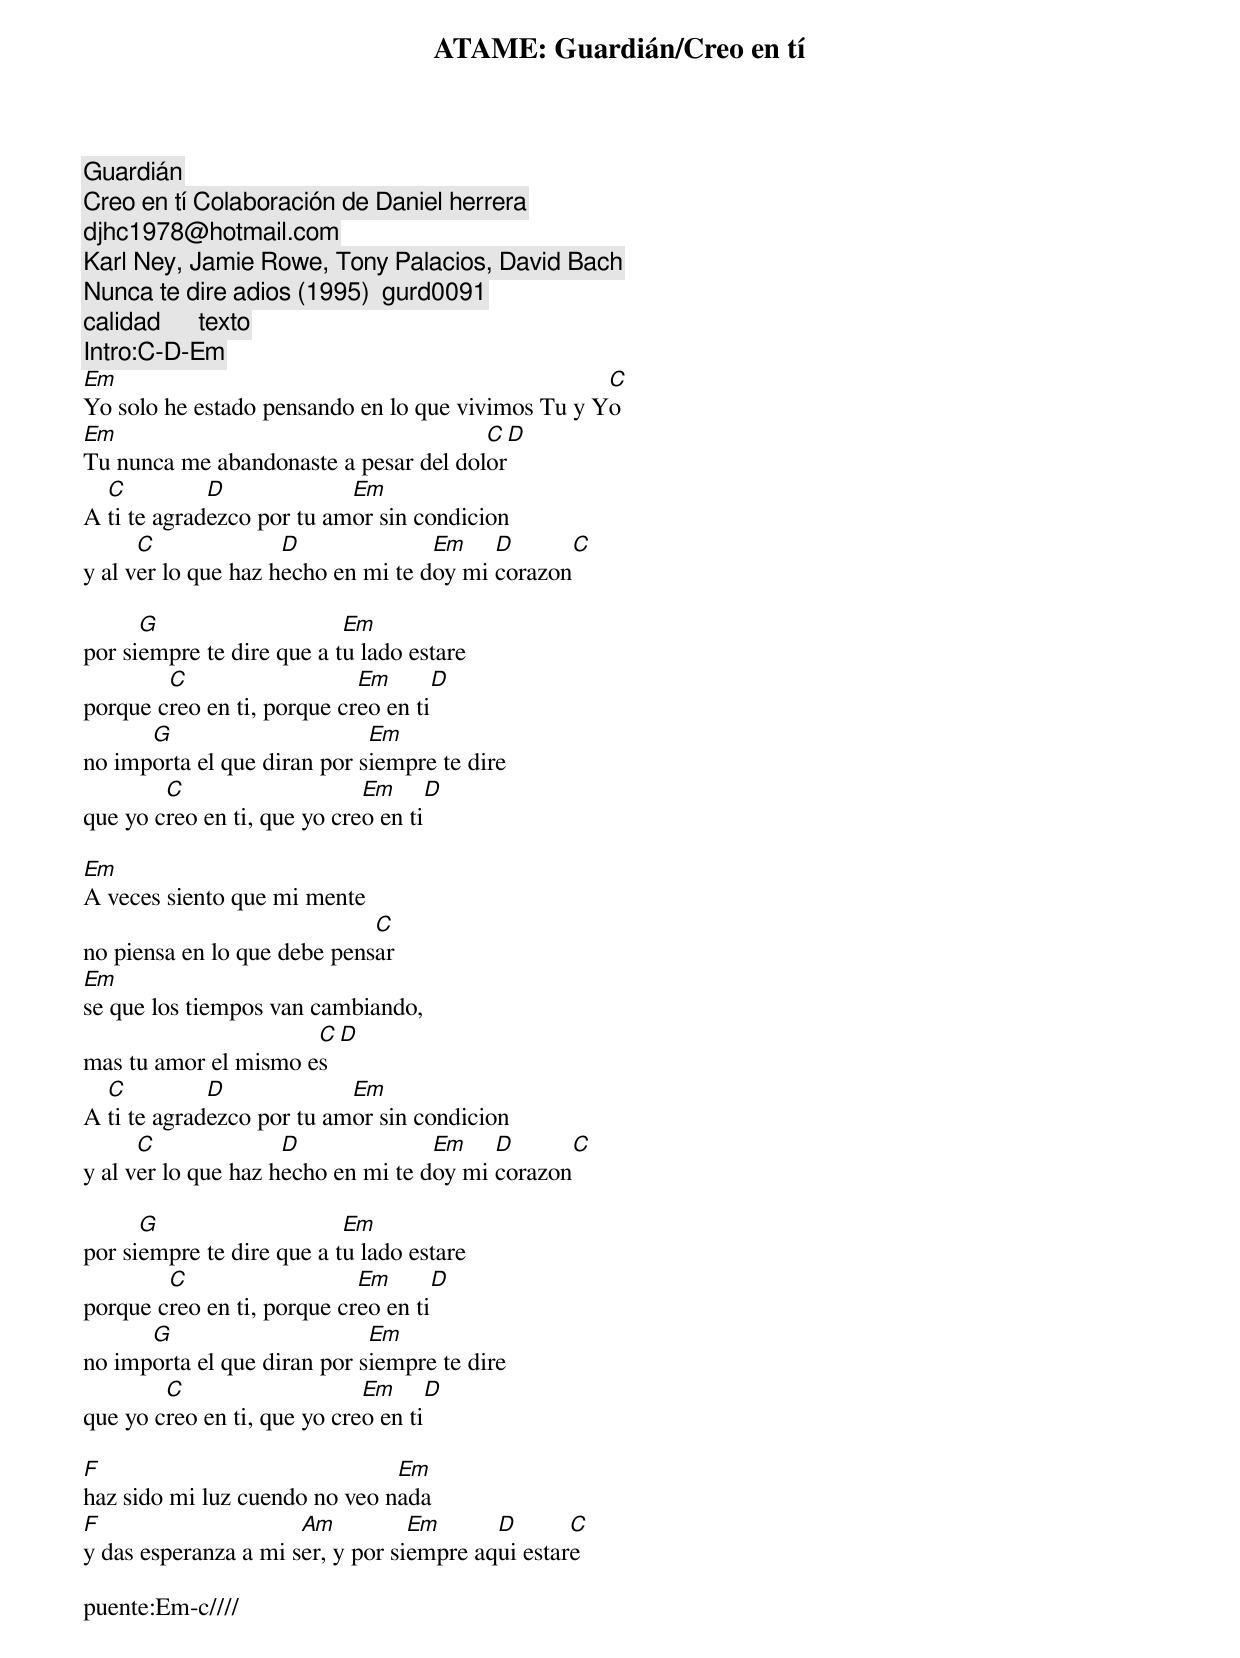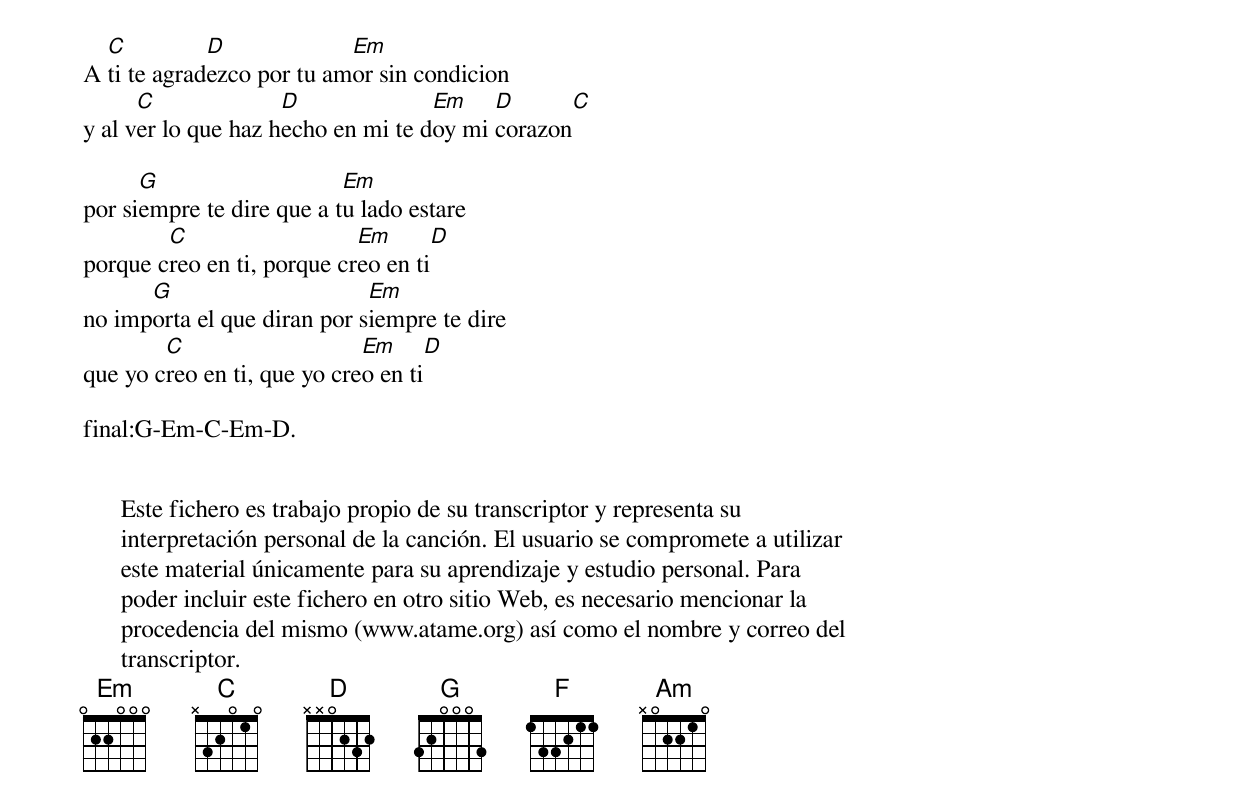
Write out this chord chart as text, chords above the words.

ATAME: Guardián/Creo en tí

      Guardián
      Creo en tí Colaboración de Daniel herrera
      djhc1978@hotmail.com
      Karl Ney, Jamie Rowe, Tony Palacios, David Bach
      Nunca te dire adios (1995)  gurd0091
      calidad      texto
Intro:C-D-Em
Em                                                 C
Yo solo he estado pensando en lo que vivimos Tu y Yo
Em                                     C    D
Tu nunca me abandonaste a pesar del dolor
  C          D             Em
A ti te agradezco por tu amor sin condicion
      C              D              Em    D      C
y al ver lo que haz hecho en mi te doy mi corazon

      G                    Em
por siempre te dire que a tu lado estare
        C                   Em       D
porque creo en ti, porque creo en ti
      G                      Em
no importa el que diran por siempre te dire
        C                    Em       D
que yo creo en ti, que yo creo en ti

Em
A veces siento que mi mente
                             C
no piensa en lo que debe pensar
Em
se que los tiempos van cambiando,
                      C   D
mas tu amor el mismo es
  C          D             Em
A ti te agradezco por tu amor sin condicion
      C              D              Em    D      C
y al ver lo que haz hecho en mi te doy mi corazon

      G                    Em
por siempre te dire que a tu lado estare
        C                   Em       D
porque creo en ti, porque creo en ti
      G                      Em
no importa el que diran por siempre te dire
        C                    Em       D
que yo creo en ti, que yo creo en ti

F                              Em
haz sido mi luz cuendo no veo nada
F                     Am          Em      D       C
y das esperanza a mi ser, y por siempre aqui estare

puente:Em-c////

  C          D             Em
A ti te agradezco por tu amor sin condicion
      C              D              Em    D      C
y al ver lo que haz hecho en mi te doy mi corazon

      G                    Em
por siempre te dire que a tu lado estare
        C                   Em       D
porque creo en ti, porque creo en ti
      G                      Em
no importa el que diran por siempre te dire
        C                    Em       D
que yo creo en ti, que yo creo en ti

final:G-Em-C-Em-D.


      Este fichero es trabajo propio de su transcriptor y representa su
      interpretación personal de la canción. El usuario se compromete a utilizar
      este material únicamente para su aprendizaje y estudio personal. Para
      poder incluir este fichero en otro sitio Web, es necesario mencionar la
      procedencia del mismo (www.atame.org) así como el nombre y correo del
      transcriptor.
